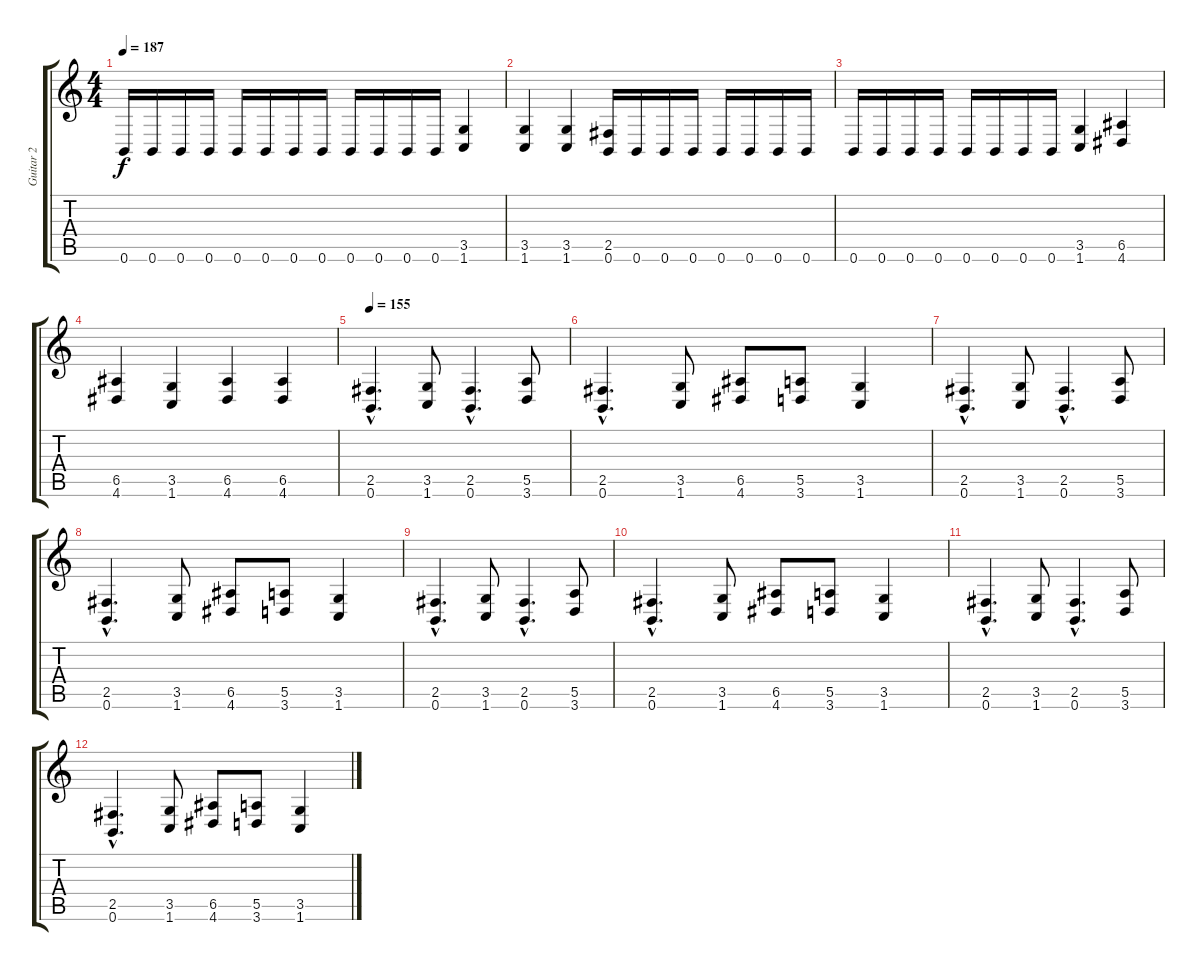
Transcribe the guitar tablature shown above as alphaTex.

\track ("Guitar 2" "Guitar 2") {instrument distortionguitar}
\staff {score tabs}
\tuning (B3 Gb3 D3 A2 E2 B1) {hide}
\ts (4 4)
\tempo 187
\clef g2
\ks c
0.6.16{dy f} 0.6.16 0.6.16 0.6.16 0.6.16 0.6.16 0.6.16 0.6.16 0.6.16 0.6.16 0.6.16 0.6.16 (3.5 1.6).4 |
(3.5 1.6).4 (3.5 1.6).4 (2.5 0.6).16 0.6.16 0.6.16 0.6.16 0.6.16 0.6.16 0.6.16 0.6.16 |
0.6.16 0.6.16 0.6.16 0.6.16 0.6.16 0.6.16 0.6.16 0.6.16 (3.5 1.6).4 (6.5 4.6).4 |
(6.5 4.6).4 (3.5 1.6).4 (6.5 4.6).4 (6.5 4.6).4 |
\tempo 155
(2.5{hac} 0.6{hac}).4{d} (3.5 1.6).8 (2.5{hac} 0.6{hac}).4{d} (5.5 3.6).8 |
(2.5{hac} 0.6{hac}).4{d} (3.5 1.6).8 (6.5 4.6).8 (5.5 3.6).8 (3.5 1.6).4 |
(2.5{hac} 0.6{hac}).4{d} (3.5 1.6).8 (2.5{hac} 0.6{hac}).4{d} (5.5 3.6).8 |
(2.5{hac} 0.6{hac}).4{d} (3.5 1.6).8 (6.5 4.6).8 (5.5 3.6).8 (3.5 1.6).4 |
(2.5{hac} 0.6{hac}).4{d} (3.5 1.6).8 (2.5{hac} 0.6{hac}).4{d} (5.5 3.6).8 |
(2.5{hac} 0.6{hac}).4{d} (3.5 1.6).8 (6.5 4.6).8 (5.5 3.6).8 (3.5 1.6).4 |
(2.5{hac} 0.6{hac}).4{d} (3.5 1.6).8 (2.5{hac} 0.6{hac}).4{d} (5.5 3.6).8 |
(2.5{hac} 0.6{hac}).4{d} (3.5 1.6).8 (6.5 4.6).8 (5.5 3.6).8 (3.5 1.6).4
